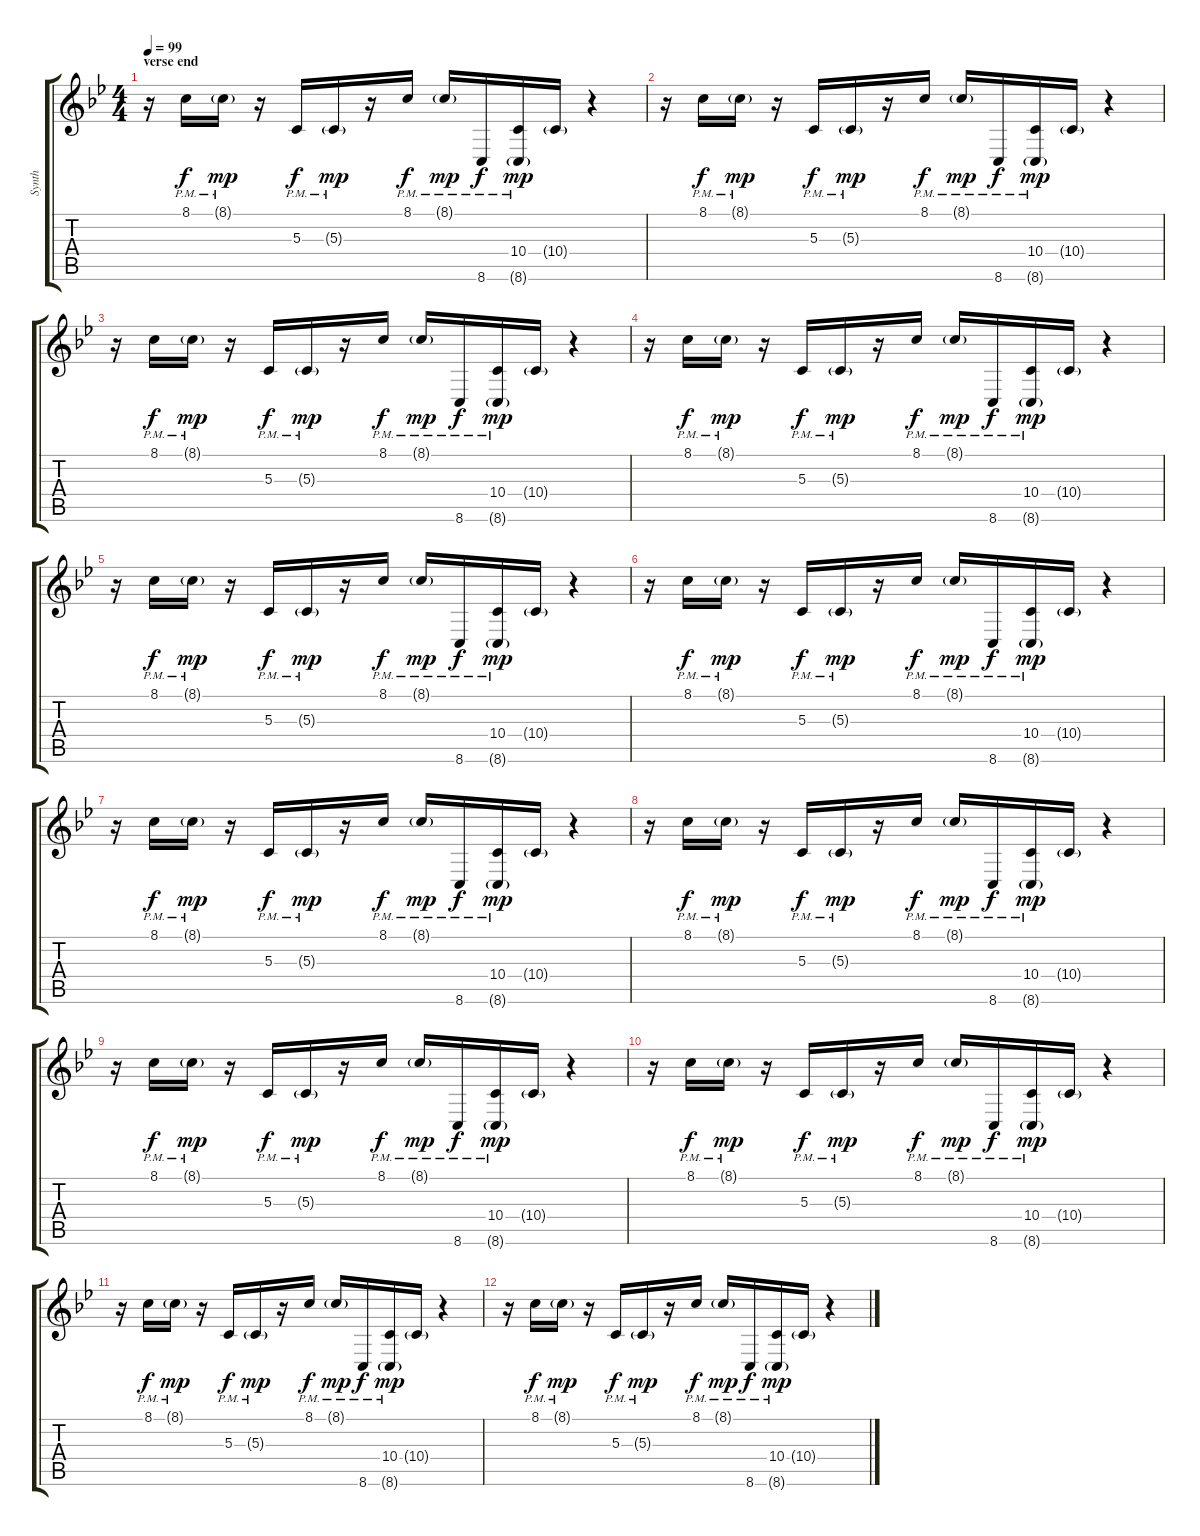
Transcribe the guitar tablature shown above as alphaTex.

\track ("Synth" "Synth") {instrument kalimba}
\staff {score tabs}
\tuning (E4 B3 G3 D3 A2 E2) {hide}
\ts (4 4)
\section ("" "verse end")
\tempo 99
\clef g2
\ks bb
r.16{dy mp} 8.1{pm}.16{dy f} 8.1{g pm}.16{dy mp} r.16 5.3{pm}.16{dy f} 5.3{g pm}.16{dy mp} r.16 8.1{pm}.16{dy f} 8.1{g pm}.16{dy mp} 8.6{pm}.16{dy f} (10.4{pm} 8.6{g}).16{dy mp} 10.4{g}.16 r.4 |
r.16 8.1{pm}.16{dy f} 8.1{g pm}.16{dy mp} r.16 5.3{pm}.16{dy f} 5.3{g pm}.16{dy mp} r.16 8.1{pm}.16{dy f} 8.1{g pm}.16{dy mp} 8.6{pm}.16{dy f} (10.4{pm} 8.6{g}).16{dy mp} 10.4{g}.16 r.4 |
r.16 8.1{pm}.16{dy f} 8.1{g pm}.16{dy mp} r.16 5.3{pm}.16{dy f} 5.3{g pm}.16{dy mp} r.16 8.1{pm}.16{dy f} 8.1{g pm}.16{dy mp} 8.6{pm}.16{dy f} (10.4{pm} 8.6{g}).16{dy mp} 10.4{g}.16 r.4 |
r.16 8.1{pm}.16{dy f} 8.1{g pm}.16{dy mp} r.16 5.3{pm}.16{dy f} 5.3{g pm}.16{dy mp} r.16 8.1{pm}.16{dy f} 8.1{g pm}.16{dy mp} 8.6{pm}.16{dy f} (10.4{pm} 8.6{g}).16{dy mp} 10.4{g}.16 r.4 |
r.16 8.1{pm}.16{dy f} 8.1{g pm}.16{dy mp} r.16 5.3{pm}.16{dy f} 5.3{g pm}.16{dy mp} r.16 8.1{pm}.16{dy f} 8.1{g pm}.16{dy mp} 8.6{pm}.16{dy f} (10.4{pm} 8.6{g}).16{dy mp} 10.4{g}.16 r.4 |
r.16 8.1{pm}.16{dy f} 8.1{g pm}.16{dy mp} r.16 5.3{pm}.16{dy f} 5.3{g pm}.16{dy mp} r.16 8.1{pm}.16{dy f} 8.1{g pm}.16{dy mp} 8.6{pm}.16{dy f} (10.4{pm} 8.6{g}).16{dy mp} 10.4{g}.16 r.4 |
r.16 8.1{pm}.16{dy f} 8.1{g pm}.16{dy mp} r.16 5.3{pm}.16{dy f} 5.3{g pm}.16{dy mp} r.16 8.1{pm}.16{dy f} 8.1{g pm}.16{dy mp} 8.6{pm}.16{dy f} (10.4{pm} 8.6{g}).16{dy mp} 10.4{g}.16 r.4 |
r.16 8.1{pm}.16{dy f} 8.1{g pm}.16{dy mp} r.16 5.3{pm}.16{dy f} 5.3{g pm}.16{dy mp} r.16 8.1{pm}.16{dy f} 8.1{g pm}.16{dy mp} 8.6{pm}.16{dy f} (10.4{pm} 8.6{g}).16{dy mp} 10.4{g}.16 r.4 |
r.16 8.1{pm}.16{dy f} 8.1{g pm}.16{dy mp} r.16 5.3{pm}.16{dy f} 5.3{g pm}.16{dy mp} r.16 8.1{pm}.16{dy f} 8.1{g pm}.16{dy mp} 8.6{pm}.16{dy f} (10.4{pm} 8.6{g}).16{dy mp} 10.4{g}.16 r.4 |
r.16 8.1{pm}.16{dy f} 8.1{g pm}.16{dy mp} r.16 5.3{pm}.16{dy f} 5.3{g pm}.16{dy mp} r.16 8.1{pm}.16{dy f} 8.1{g pm}.16{dy mp} 8.6{pm}.16{dy f} (10.4{pm} 8.6{g}).16{dy mp} 10.4{g}.16 r.4 |
r.16 8.1{pm}.16{dy f} 8.1{g pm}.16{dy mp} r.16 5.3{pm}.16{dy f} 5.3{g pm}.16{dy mp} r.16 8.1{pm}.16{dy f} 8.1{g pm}.16{dy mp} 8.6{pm}.16{dy f} (10.4{pm} 8.6{g}).16{dy mp} 10.4{g}.16 r.4 |
r.16 8.1{pm}.16{dy f} 8.1{g pm}.16{dy mp} r.16 5.3{pm}.16{dy f} 5.3{g pm}.16{dy mp} r.16 8.1{pm}.16{dy f} 8.1{g pm}.16{dy mp} 8.6{pm}.16{dy f} (10.4{pm} 8.6{g}).16{dy mp} 10.4{g}.16 r.4
